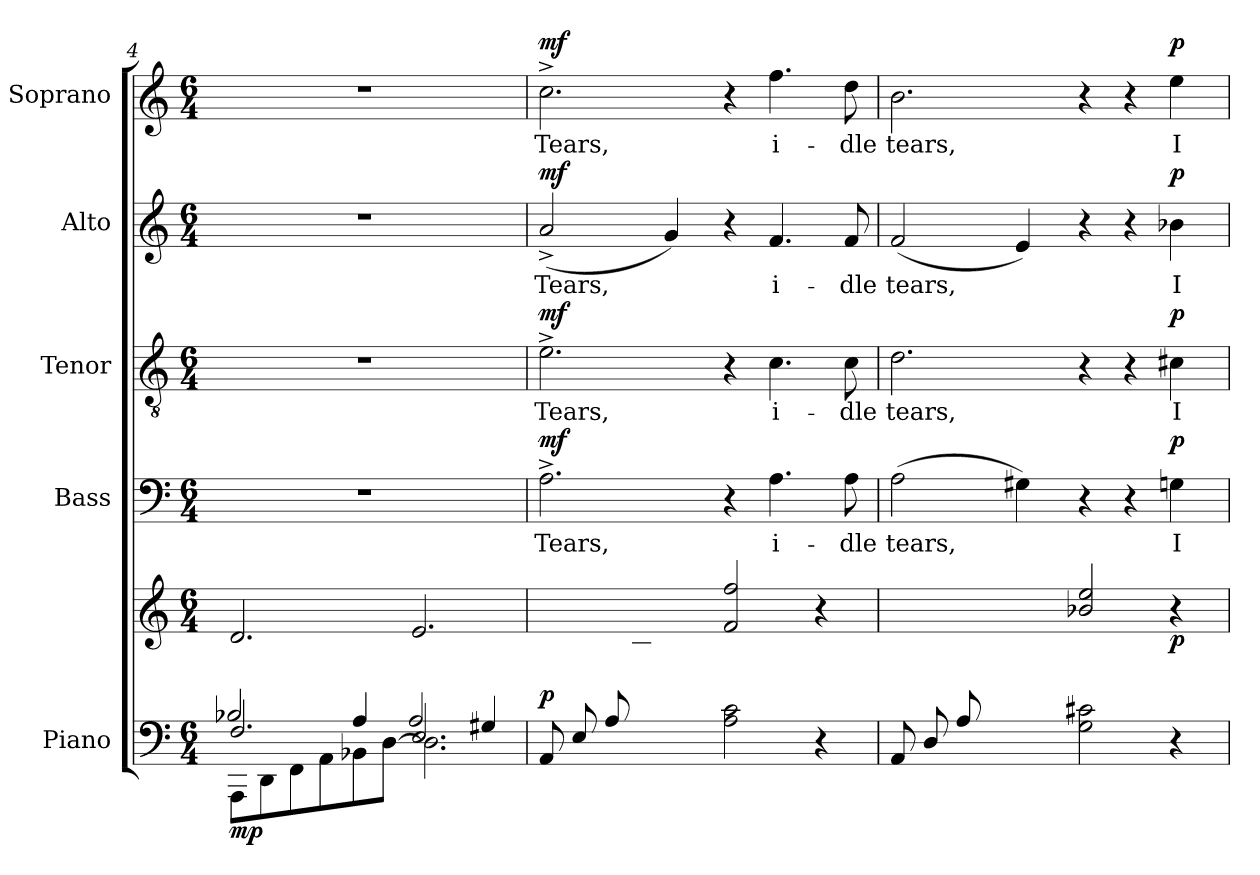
**kern	**kern	**dynam	**kern	**text	**dynam	**kern	**text	**dynam	**kern	**text	**dynam	**kern	**text	**dynam
*part5	*part5	*part5	*part4	*part4	*part4	*part3	*part3	*part3	*part2	*part2	*part2	*part1	*part1	*part1
*staff6	*staff5	*staff5/6	*staff4	*staff4	*staff4	*staff3	*staff3	*staff3	*staff2	*staff2	*staff2	*staff1	*staff1	*staff1
*I"Piano	*	*	*I"Bass	*	*	*I"Tenor	*	*	*I"Alto	*	*	*I"Soprano	*	*
*I'Pno	*	*	*	*	*	*	*	*	*	*	*	*	*	*
*clefF4	*clefG2	*	*clefF4	*	*	*clefGv2	*	*	*clefG2	*	*	*clefG2	*	*
*k[]	*k[]	*	*k[]	*	*	*k[]	*	*	*k[]	*	*	*k[]	*	*
*M6/4	*M6/4	*	*M6/4	*	*	*M6/4	*	*	*M6/4	*	*	*M6/4	*	*
=4	=4	=4	=4	=4	=4	=4	=4	=4	=4	=4	=4	=4	=4	=4
*^	*	*	*	*	*	*	*	*	*	*	*	*	*	*
*	*^	*	*	*	*	*	*	*	*	*	*	*	*	*	*
!	!	!	!	!LO:DY:b=2	!	!	!	!	!	!	!	!	!	!	!	!
2.F/	2B-X/	8AAA\L	2.d/	mp	1.r	.	.	1.r	.	.	1.r	.	.	1.r	.	.
.	.	8DD\	.	.	.	.	.	.	.	.	.	.	.	.	.	.
.	.	8FF\	.	.	.	.	.	.	.	.	.	.	.	.	.	.
.	.	8AA\	.	.	.	.	.	.	.	.	.	.	.	.	.	.
.	4A/	8BB-X\	.	.	.	.	.	.	.	.	.	.	.	.	.	.
.	.	[8D\J	.	.	.	.	.	.	.	.	.	.	.	.	.	.
2.E/	2A/	2.D\]	2.e/	.	.	.	.	.	.	.	.	.	.	.	.	.
.	4G#X/	.	.	.	.	.	.	.	.	.	.	.	.	.	.	.
*	*v	*v	*	*	*	*	*	*	*	*	*	*	*	*	*	*
!!LO:LB:g=z
=5	=5	=5	=5	=5	=5	=5	=5	=5	=5	=5	=5	=5	=5	=5	=5
!	!	!	!LO:DY:b	!	!LO:LY:b	!LO:DY:a	!	!LO:LY:b	!LO:DY:a	!	!LO:LY:b	!LO:DY:a	!	!LO:LY:b	!LO:DY:a
(>8AA/L	2.ryy	4.ryy	p	2.A^\	Tears,	mf	2.e^\	Tears,	mf	(<2a^/	Tears,	mf	2.cc^\	Tears,	mf
8E/	.	.	.	.	.	.	.	.	.	.	.	.	.	.	.
8A/	.	.	.	.	.	.	.	.	.	.	.	.	.	.	.
1ryy	.	8c\	.	.	.	.	.	.	.	.	.	.	.	.	.
.	.	8e\	.	.	.	.	.	.	.	4g/)	.	.	.	.	.
.	.	8cc\J)	.	.	.	.	.	.	.	.	.	.	.	.	.
.	2A\ 2c\	2f/ 2ff/	.	4r	.	.	4r	.	.	4r	.	.	4r	.	.
!	!	!	!	!	!LO:LY:b	!	!	!LO:LY:b	!	!	!LO:LY:b	!	!	!LO:LY:b	!
.	.	.	.	4.A\	i-	.	4.c\	i-	.	4.f/	i-	.	4.ff\	i-	.
.	4r	4r	.	.	.	.	.	.	.	.	.	.	.	.	.
!	!	!	!	!	!LO:LY:b	!	!	!LO:LY:b	!	!	!LO:LY:b	!	!	!LO:LY:b	!
8ryy	.	.	.	8A\	-dle	.	8c\	-dle	.	8f/	-dle	.	8dd\	-dle	.
=6	=6	=6	=6	=6	=6	=6	=6	=6	=6	=6	=6	=6	=6	=6	=6
!	!	!	!	!	!LO:LY:b	!	!	!LO:LY:b	!	!	!LO:LY:b	!	!	!LO:LY:b	!
(>8AA/L	2.ryy	4.ryy	.	(>2A\	tears,	.	2.d\	tears,	.	(<2f/	tears,	.	2.b\	tears,	.
8D/	.	.	.	.	.	.	.	.	.	.	.	.	.	.	.
8A/	.	.	.	.	.	.	.	.	.	.	.	.	.	.	.
1ryy	.	8d\	.	.	.	.	.	.	.	.	.	.	.	.	.
.	.	8e\	.	4G#X\)	.	.	.	.	.	4e/)	.	.	.	.	.
.	.	8b\J)	.	.	.	.	.	.	.	.	.	.	.	.	.
.	2G\ 2c#X\	2b-X/ 2ee/	.	4r	.	.	4r	.	.	4r	.	.	4r	.	.
.	.	.	.	4r	.	.	4r	.	.	4r	.	.	4r	.	.
!	!	!	!LO:DY:b	!	!LO:LY:b	!LO:DY:a	!	!LO:LY:b	!LO:DY:a	!	!LO:LY:b	!LO:DY:a	!	!LO:LY:b	!LO:DY:a
.	4r	4r	p	4Gn\	I	p	4c#X\	I	p	4b-X\	I	p	4ee\	I	p
8ryy	.	.	.	.	.	.	.	.	.	.	.	.	.	.	.
*v	*v	*	*	*	*	*	*	*	*	*	*	*	*	*	*
=	=	=	=	=	=	=	=	=	=	=	=	=	=	=
*-	*-	*-	*-	*-	*-	*-	*-	*-	*-	*-	*-	*-	*-	*-
